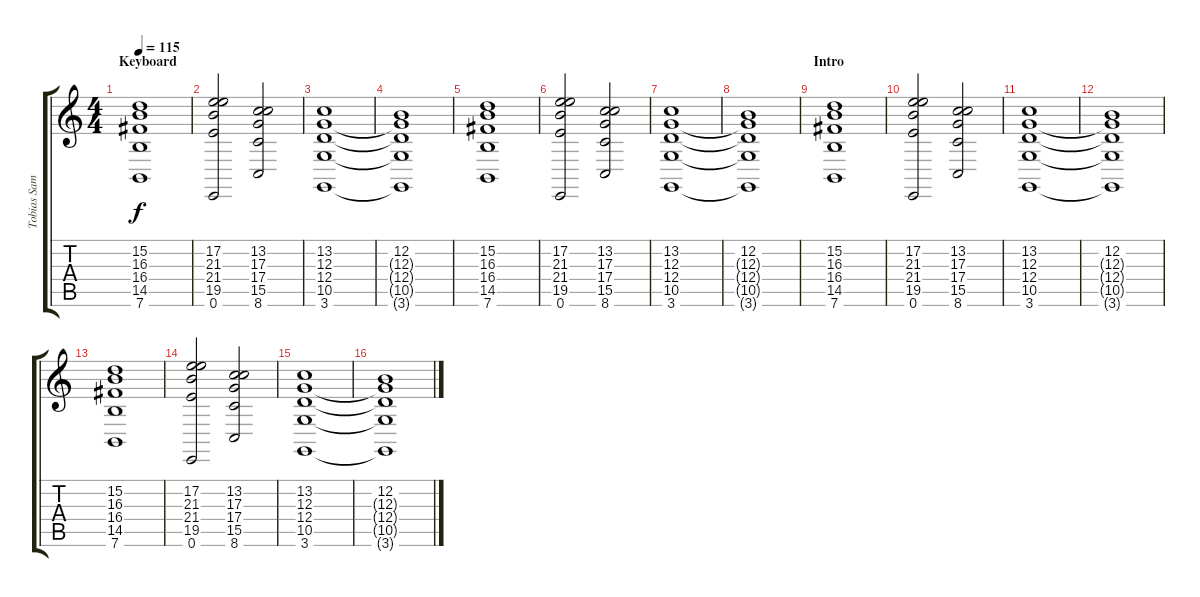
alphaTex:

\track ("Tobias Sammet" "Tobias Sam") {instrument churchorgan}
\staff {score tabs}
\tuning (E4 B3 G3 D3 A2 E2) {hide}
\ts (4 4)
\section ("" "Keyboard")
\tempo 115
\clef g2
\ks c
(15.2 16.3 16.4 14.5 7.6).1{dy f instrument churchorgan} |
(17.2 21.3 21.4 19.5 0.6).2 (13.2 17.3 17.4 15.5 8.6).2 |
(13.2 12.3 12.4 10.5 3.6).1 |
(12.2 12.3{t} 12.4{t} 10.5{t} 3.6{t}).1 |
(15.2 16.3 16.4 14.5 7.6).1 |
(17.2 21.3 21.4 19.5 0.6).2 (13.2 17.3 17.4 15.5 8.6).2 |
(13.2 12.3 12.4 10.5 3.6).1 |
(12.2 12.3{t} 12.4{t} 10.5{t} 3.6{t}).1 |
\section ("" "Intro")
(15.2 16.3 16.4 14.5 7.6).1 |
(17.2 21.3 21.4 19.5 0.6).2 (13.2 17.3 17.4 15.5 8.6).2 |
(13.2 12.3 12.4 10.5 3.6).1 |
(12.2 12.3{t} 12.4{t} 10.5{t} 3.6{t}).1 |
(15.2 16.3 16.4 14.5 7.6).1 |
(17.2 21.3 21.4 19.5 0.6).2 (13.2 17.3 17.4 15.5 8.6).2 |
(13.2 12.3 12.4 10.5 3.6).1 |
(12.2 12.3{t} 12.4{t} 10.5{t} 3.6{t}).1
